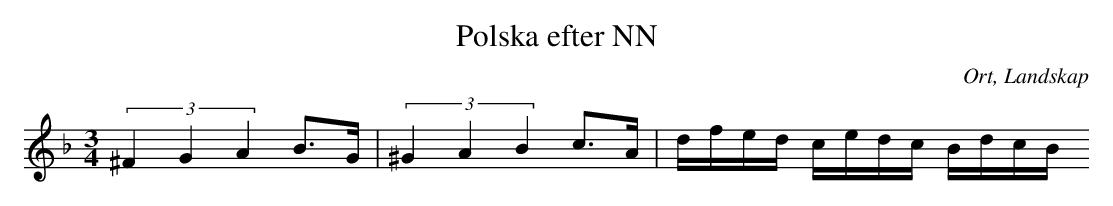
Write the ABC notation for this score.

X:1
T:Polska efter NN
O:Ort, Landskap
M:3/4
L:1/8
K:Dm
(3^F2G2A2 B>G|(3^G2A2B2 c>A|d/f/e/d/ c/e/d/c/ B/d/c/B/
